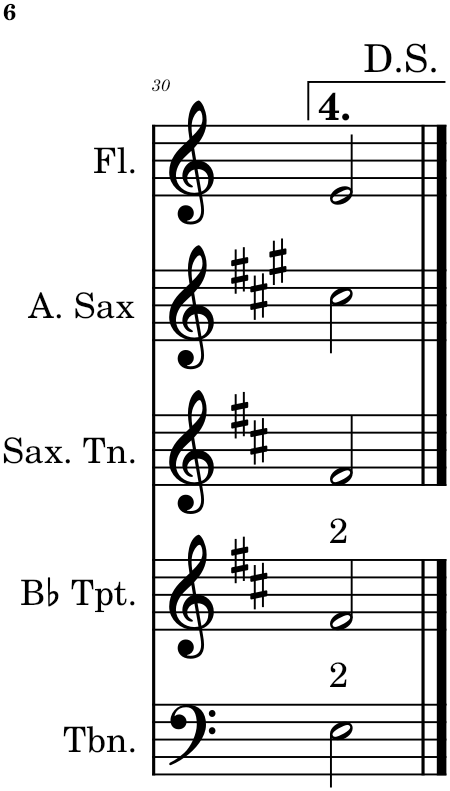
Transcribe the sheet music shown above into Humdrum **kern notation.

**kern	**kern	**kern	**kern	**kern
*part5	*part4	*part3	*part2	*part1
*staff5	*staff4	*staff3	*staff2	*staff1
*I"Trombone	*I"Bb Trumpet	*I"Saxofone Tenor	*I"Saxofone Alto	*I"Flauta Transversal
*I'Tbn.	*I'Bb Tpt.	*I'Sax. Tn.	*	*I'Fl.
!!LO:PB:g=z
*clefF4	*clefG2	*clefG2	*clefG2	*clefG2
*	*Trd1c2	*Trd8c14	*Trd5c9	*
*k[]	*k[f#c#]	*k[f#c#]	*k[f#c#g#]	*k[]
*M2/4	*M2/4	*M2/4	*M2/4	*M2/4
=30	=30	=30	=30	=30
!	!LO:TX:a:t=2	!	!	!
!LO:TX:a:t=2	!	!	!	!
2E\	2f#/	2f#/	2cc#\	2e/
==	==	==	==	==
*-	*-	*-	*-	*-
